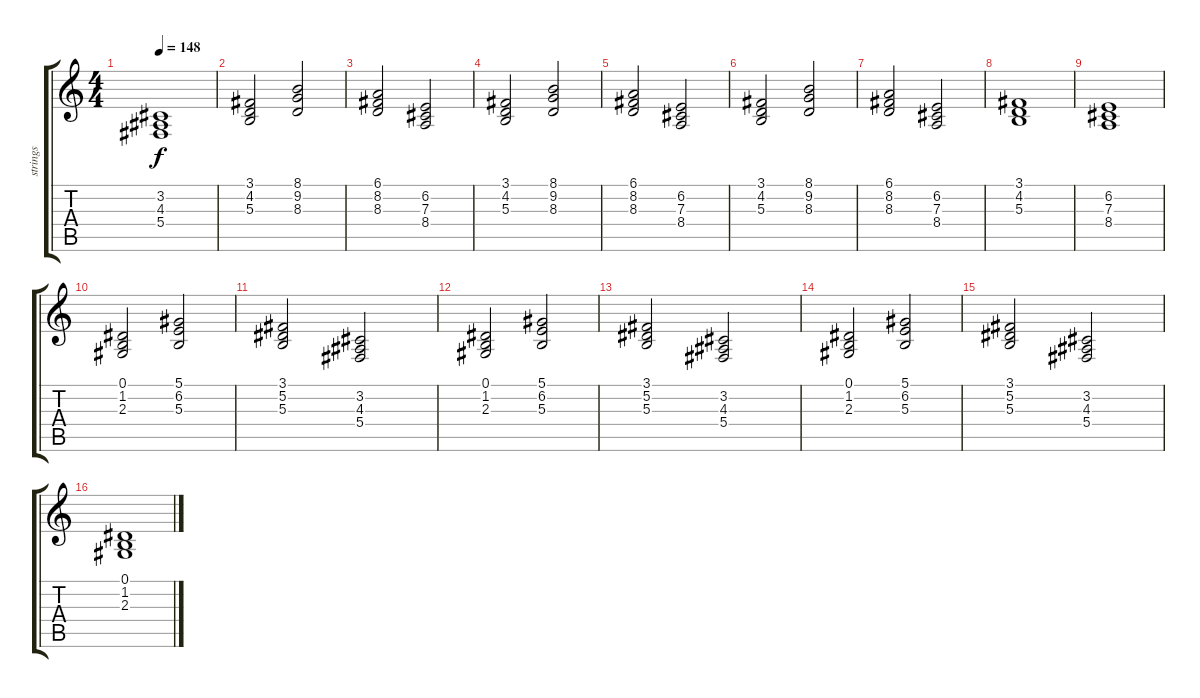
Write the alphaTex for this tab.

\track ("strings" "strings") {instrument stringensemble1}
\staff {score tabs}
\tuning (Eb4 Bb3 Gb3 Db3 Ab2 Eb2) {hide}
\ts (4 4)
\tempo 148
\clef g2
\ks c
(3.2 4.3 5.4).1{dy f} |
(3.1 4.2 5.3).2 (8.1 9.2 8.3).2 |
(6.1 8.2 8.3).2 (6.2 7.3 8.4).2 |
(3.1 4.2 5.3).2 (8.1 9.2 8.3).2 |
(6.1 8.2 8.3).2 (6.2 7.3 8.4).2 |
(3.1 4.2 5.3).2 (8.1 9.2 8.3).2 |
(6.1 8.2 8.3).2 (6.2 7.3 8.4).2 |
(3.1 4.2 5.3).1 |
(6.2 7.3 8.4).1 |
(0.1 1.2 2.3).2 (5.1 6.2 5.3).2 |
(3.1 5.2 5.3).2 (3.2 4.3 5.4).2 |
(0.1 1.2 2.3).2 (5.1 6.2 5.3).2 |
(3.1 5.2 5.3).2 (3.2 4.3 5.4).2 |
(0.1 1.2 2.3).2 (5.1 6.2 5.3).2 |
(3.1 5.2 5.3).2 (3.2 4.3 5.4).2 |
(0.1 1.2 2.3).1
